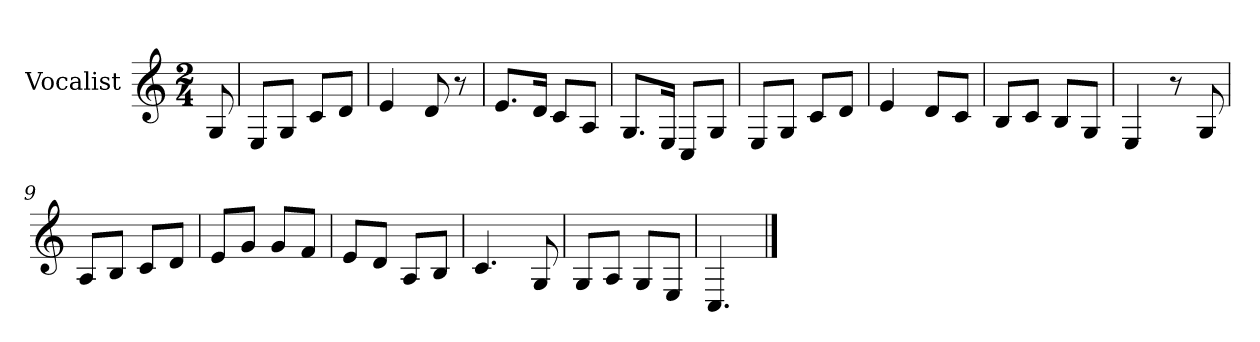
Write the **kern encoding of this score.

**kern
*part1
*staff1
*I"Vocalist
*k[]
*C:
*M2/4
=
8G
=1
8EL
8GJ
8cL
8dJ
=2
4e
8d
8r
=3
8.eL
16dJk
8cL
8AJ
=4
8.GL
16EJk
8CL
8GJ
=5
8EL
8GJ
8cL
8dJ
=6
4e
8dL
8cJ
=7
8BL
8cJ
8BL
8GJ
=8
4E
8r
8G
=9
8AL
8BJ
8cL
8dJ
=10
8eL
8gJ
8gL
8fJ
=11
8eL
8dJ
8AL
8BJ
=12
4.c
8G
=13
8GL
8AJ
8GL
8EJ
=14
4.C
==
*-
